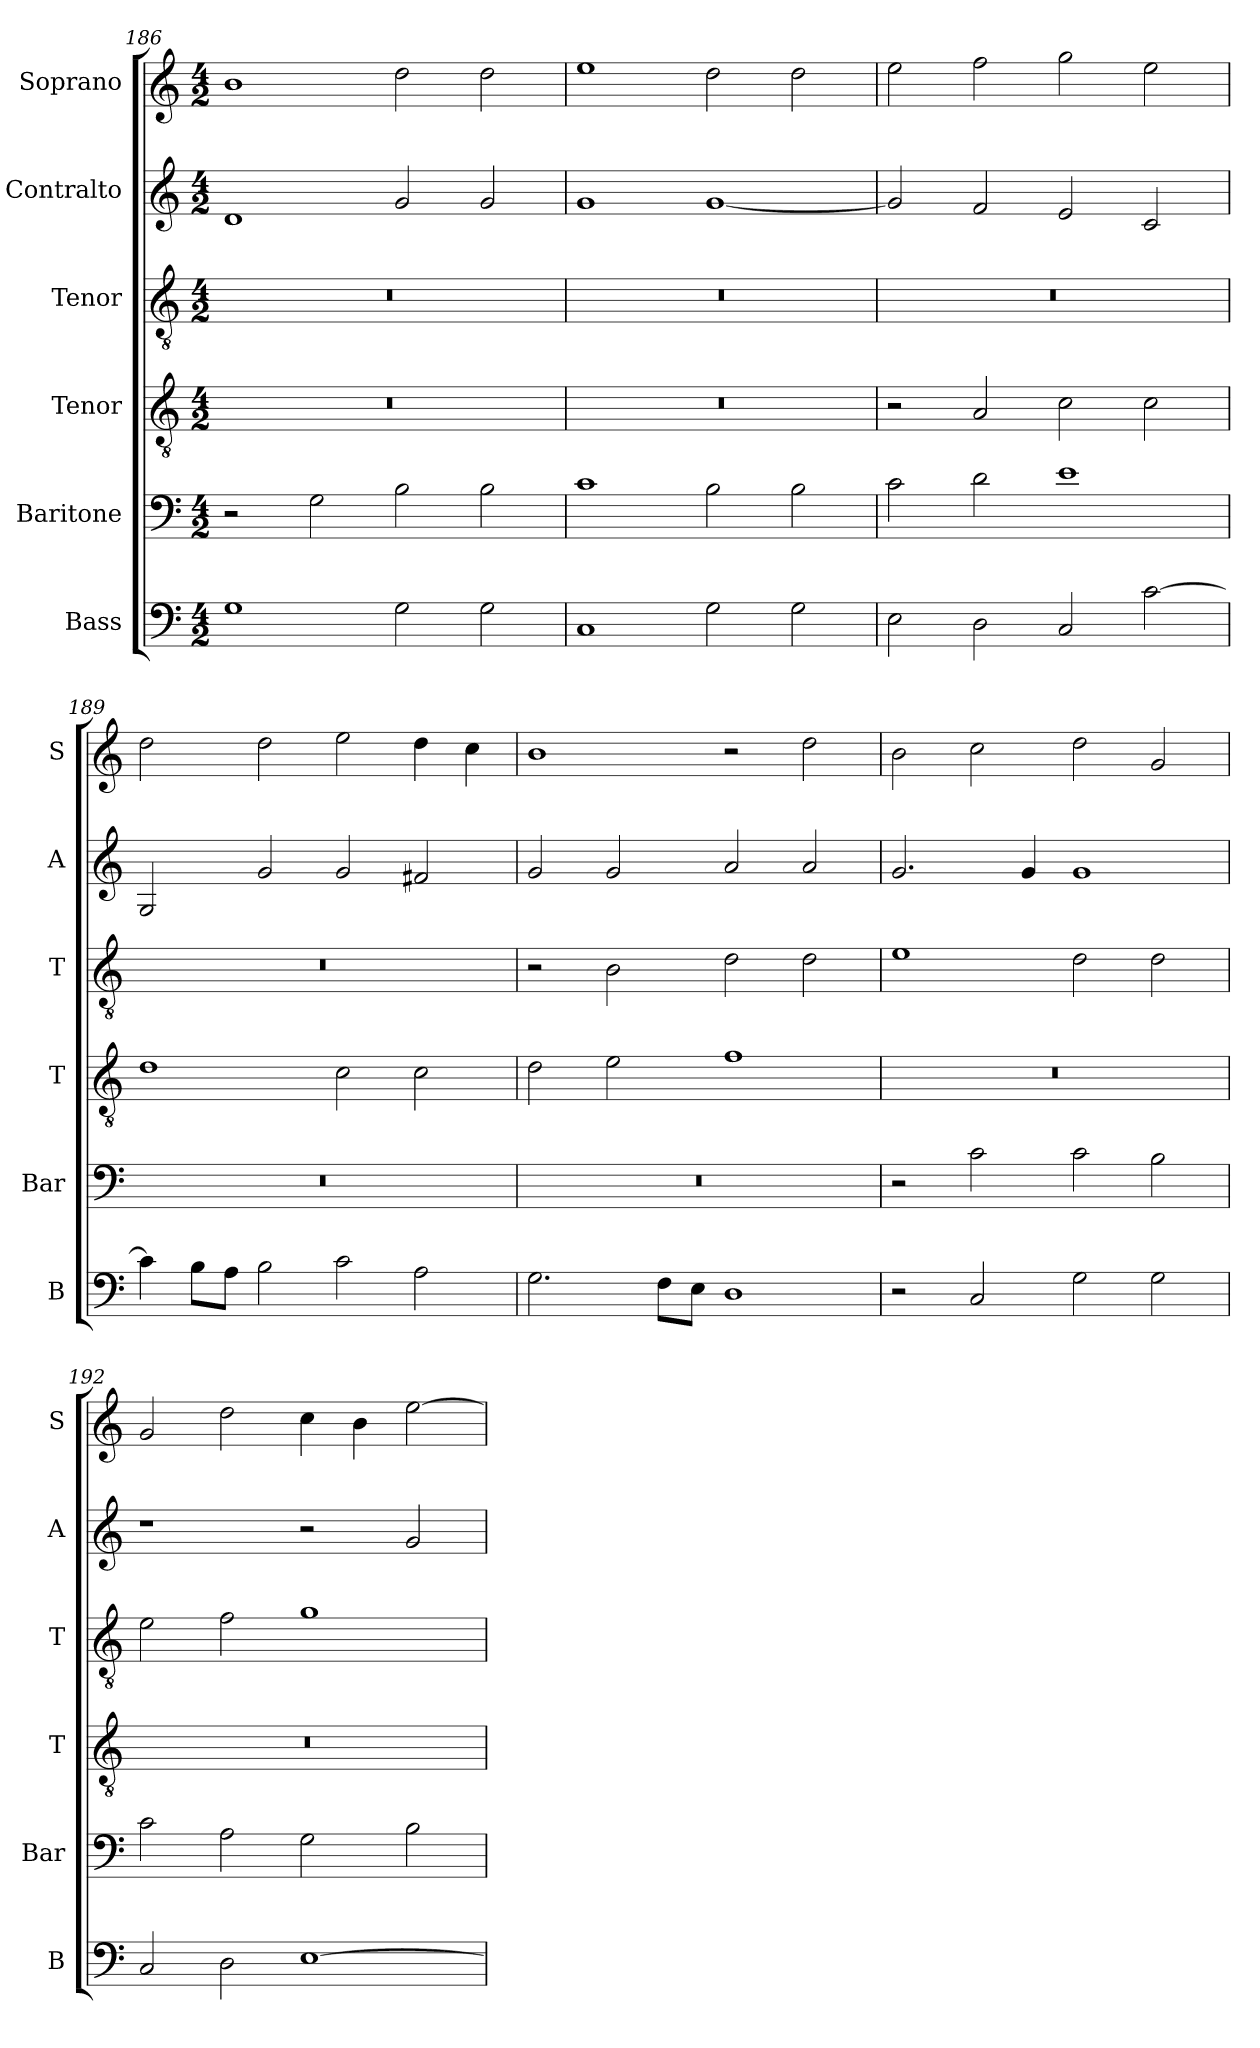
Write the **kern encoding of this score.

**kern	**kern	**kern	**kern	**kern	**kern
*part6	*part5	*part4	*part3	*part2	*part1
*staff6	*staff5	*staff4	*staff3	*staff2	*staff1
*I"Bass	*I"Baritone	*I"Tenor	*I"Tenor	*I"Contralto	*I"Soprano
*I'B	*I'Bar	*I'T	*I'T	*I'A	*I'S
*clefF4	*clefF4	*clefGv2	*clefGv2	*clefG2	*clefG2
*k[]	*k[]	*k[]	*k[]	*k[]	*k[]
*G:mix	*G:mix	*G:mix	*G:mix	*G:mix	*G:mix
*M4/2	*M4/2	*M4/2	*M4/2	*M4/2	*M4/2
=186	=186	=186	=186	=186	=186
1G	2r	0r	0r	1d	1b
.	2G	.	.	.	.
2G	2B	.	.	2g	2dd
2G	2B	.	.	2g	2dd
=187	=187	=187	=187	=187	=187
1C	1c	0r	0r	1g	1ee
2G	2B	.	.	[1g	2dd
2G	2B	.	.	.	2dd
=188	=188	=188	=188	=188	=188
2E	2c	2r	0r	2g]	2ee
2D	2d	2A	.	2f	2ff
2C	1e	2c	.	2e	2gg
[2c	.	2c	.	2c	2ee
=189	=189	=189	=189	=189	=189
4c]	0r	1d	0r	2G	2dd
8B\L	.	.	.	.	.
8A\J	.	.	.	.	.
2B	.	.	.	2g	2dd
2c	.	2c	.	2g	2ee
2A	.	2c	.	2f#X	4dd
.	.	.	.	.	4cc
=190	=190	=190	=190	=190	=190
2.G	0r	2d	2r	2g	1b
.	.	2e	2B	2g	.
8F\L	.	.	.	.	.
8E\J	.	.	.	.	.
1D	.	1f	2d	2a	2r
.	.	.	2d	2a	2dd
=191	=191	=191	=191	=191	=191
2r	2r	0r	1e	2.g	2b
2C	2c	.	.	.	2cc
.	.	.	.	4g	.
2G	2c	.	2d	1g	2dd
2G	2B	.	2d	.	2g
=192	=192	=192	=192	=192	=192
2C	2c	0r	2e	1r	2g
2D	2A	.	2f	.	2dd
[1E	2G	.	1g	2r	4cc
.	.	.	.	.	4b
.	2B	.	.	2g	[2ee
=	=	=	=	=	=
*-	*-	*-	*-	*-	*-
